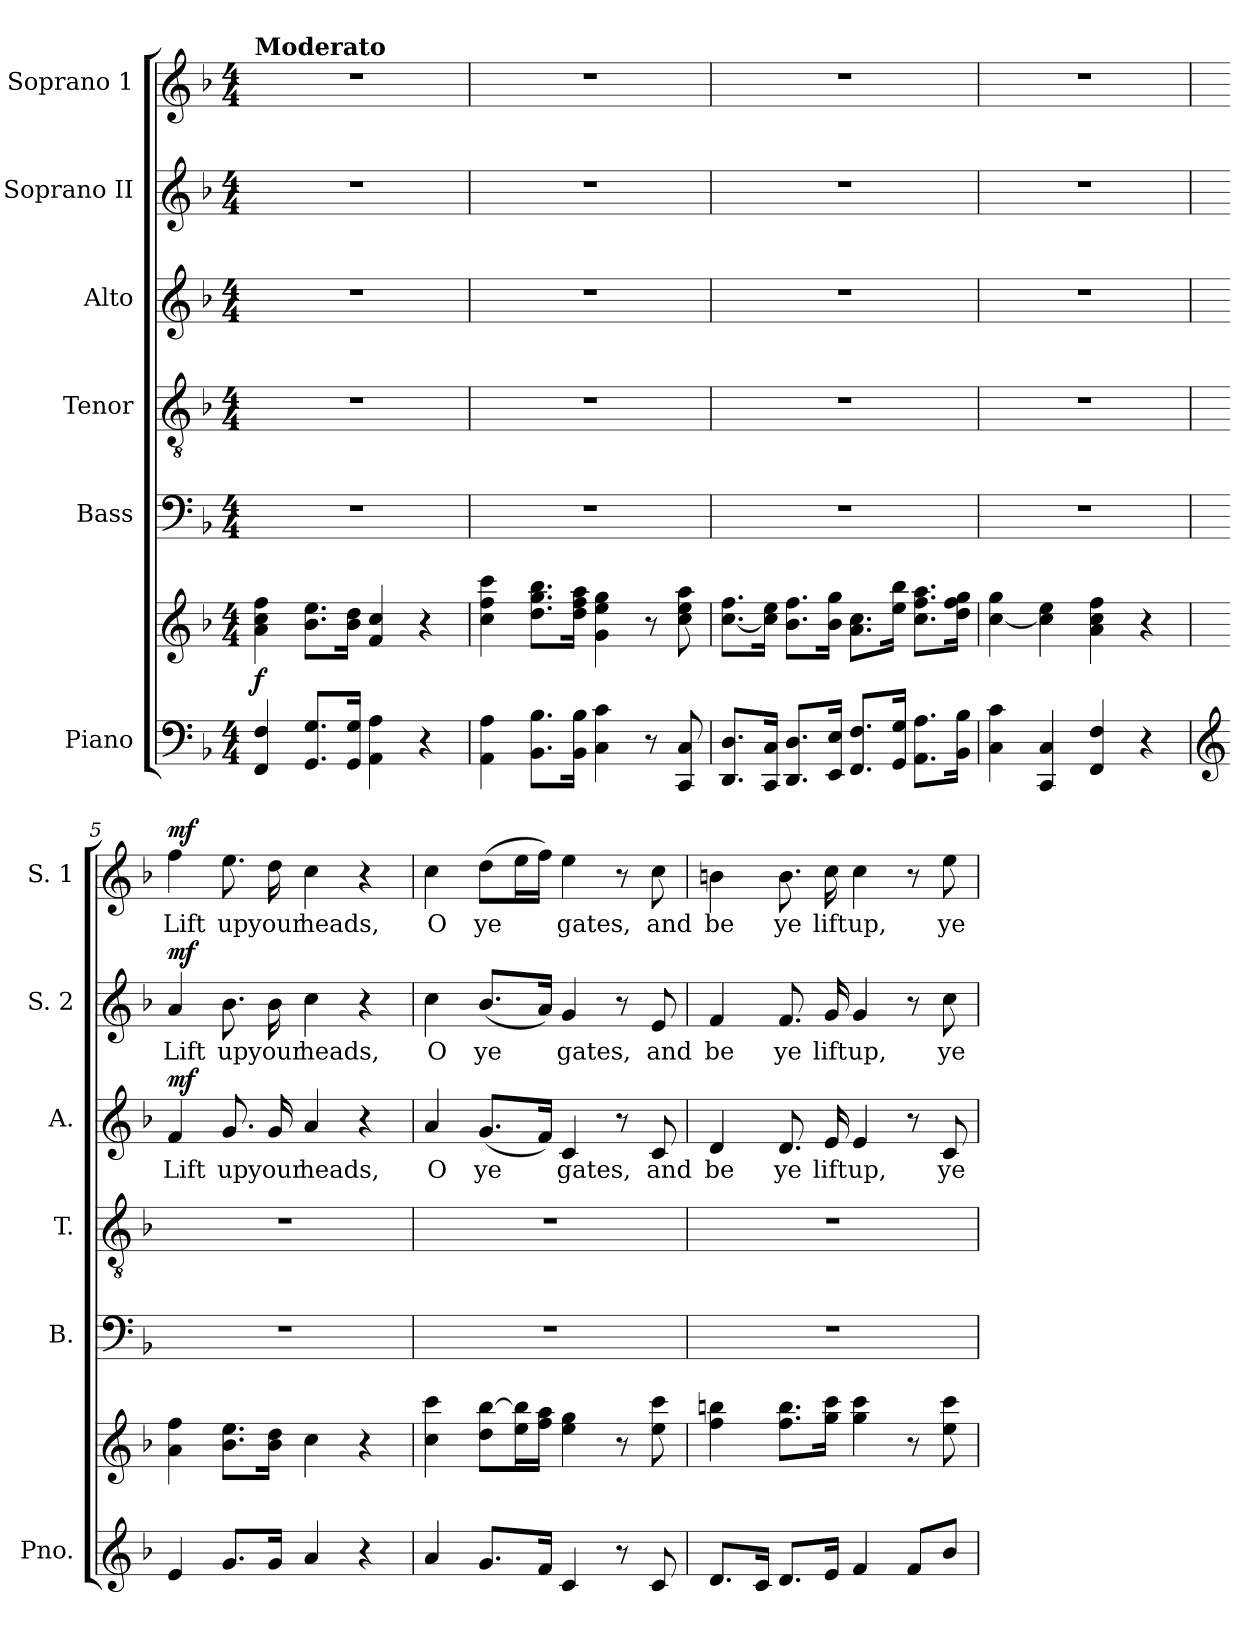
**kern	**kern	**dynam	**kern	**kern	**kern	**text	**dynam	**kern	**text	**dynam	**kern	**text	**dynam
*part6	*part6	*part6	*part5	*part4	*part3	*part3	*part3	*part2	*part2	*part2	*part1	*part1	*part1
*staff7	*staff6	*staff6/7	*staff5	*staff4	*staff3	*staff3	*staff3	*staff2	*staff2	*staff2	*staff1	*staff1	*staff1
*I"Piano	*	*	*I"Bass	*I"Tenor	*I"Alto	*	*	*I"Soprano II	*	*	*I"Soprano 1	*	*
*I'Pno.	*	*	*I'B.	*I'T.	*I'A.	*	*	*I'S. 2	*	*	*I'S. 1	*	*
*clefF4	*clefG2	*	*clefF4	*clefGv2	*clefG2	*	*	*clefG2	*	*	*clefG2	*	*
*k[b-]	*k[b-]	*	*k[b-]	*k[b-]	*k[b-]	*	*	*k[b-]	*	*	*k[b-]	*	*
*M4/4	*M4/4	*	*M4/4	*M4/4	*M4/4	*	*	*M4/4	*	*	*M4/4	*	*
=1	=1	=1	=1	=1	=1	=1	=1	=1	=1	=1	=1	=1	=1
!	!	!	!	!	!	!	!	!	!	!	!LO:TX:a:B:t=Moderato	!	!
!	!	!LO:DY:b	!	!	!	!	!	!	!	!	!	!	!
4FF/ 4F/	4a\ 4cc\ 4ff\	f	1r	1r	1r	.	.	1r	.	.	1r	.	.
8.GG/ 8.G/L	8.b-\ 8.ee\L	.	.	.	.	.	.	.	.	.	.	.	.
16GG/ 16G/Jk	16b-\ 16dd\Jk	.	.	.	.	.	.	.	.	.	.	.	.
4AA\ 4A\	4f/ 4cc/	.	.	.	.	.	.	.	.	.	.	.	.
4r	4r	.	.	.	.	.	.	.	.	.	.	.	.
=2	=2	=2	=2	=2	=2	=2	=2	=2	=2	=2	=2	=2	=2
4AA\ 4A\	4cc\ 4ff\ 4ccc\	.	1r	1r	1r	.	.	1r	.	.	1r	.	.
8.BB-\ 8.B-\L	8.dd\ 8.gg\ 8.bb-\L	.	.	.	.	.	.	.	.	.	.	.	.
16BB-\ 16B-\Jk	16dd\ 16ff\ 16aa\Jk	.	.	.	.	.	.	.	.	.	.	.	.
4C\ 4c\	4g\ 4ee\ 4gg\	.	.	.	.	.	.	.	.	.	.	.	.
8r	8r	.	.	.	.	.	.	.	.	.	.	.	.
8CC/ 8C/	8cc\ 8ee\ 8aa\	.	.	.	.	.	.	.	.	.	.	.	.
=3	=3	=3	=3	=3	=3	=3	=3	=3	=3	=3	=3	=3	=3
8.DD/ 8.D/L	[8.cc\ 8.ff\L	.	1r	1r	1r	.	.	1r	.	.	1r	.	.
16CC/ 16C/Jk	16cc\] 16ee\Jk	.	.	.	.	.	.	.	.	.	.	.	.
8.DD/ 8.D/L	8.b-\ 8.ff\L	.	.	.	.	.	.	.	.	.	.	.	.
16EE/ 16E/Jk	16b-\ 16gg\Jk	.	.	.	.	.	.	.	.	.	.	.	.
8.FF/ 8.F/L	8.a\ 8.cc\L	.	.	.	.	.	.	.	.	.	.	.	.
16GG/ 16G/Jk	16ee\ 16bb-\Jk	.	.	.	.	.	.	.	.	.	.	.	.
8.AA\ 8.A\L	8.cc\ 8.ff\ 8.aa\L	.	.	.	.	.	.	.	.	.	.	.	.
16BB-\ 16B-\Jk	16dd\ 16ff\ 16gg\Jk	.	.	.	.	.	.	.	.	.	.	.	.
=4	=4	=4	=4	=4	=4	=4	=4	=4	=4	=4	=4	=4	=4
4C\ 4c\	[4cc\ 4gg\	.	1r	1r	1r	.	.	1r	.	.	1r	.	.
4CC/ 4C/	4cc\] 4ee\	.	.	.	.	.	.	.	.	.	.	.	.
4FF/ 4F/	4a\ 4cc\ 4ff\	.	.	.	.	.	.	.	.	.	.	.	.
4r	4r	.	.	.	.	.	.	.	.	.	.	.	.
!!LO:PB:g=z
=5	=5	=5	=5	=5	=5	=5	=5	=5	=5	=5	=5	=5	=5
*clefG2	*	*	*	*	*	*	*	*	*	*	*	*	*
!	!	!	!	!	!	!LO:LY:b	!LO:DY:a	!	!LO:LY:b	!LO:DY:a	!	!LO:LY:b	!LO:DY:a
4e/	4a\ 4ff\	.	1r	1r	4f/	Lift	mf	4a/	Lift	mf	4ff\	Lift	mf
!	!	!	!	!	!	!LO:LY:b	!	!	!LO:LY:b	!	!	!LO:LY:b	!
8.g/L	8.b-\ 8.ee\L	.	.	.	8.g/	up	.	8.b-\	up	.	8.ee\	up	.
!	!	!	!	!	!	!LO:LY:b	!	!	!LO:LY:b	!	!	!LO:LY:b	!
16g/Jk	16b-\ 16dd\Jk	.	.	.	16g/	your	.	16b-\	your	.	16dd\	your	.
!	!	!	!	!	!	!LO:LY:b	!	!	!LO:LY:b	!	!	!LO:LY:b	!
4a/	4cc\	.	.	.	4a/	heads,	.	4cc\	heads,	.	4cc\	heads,	.
4r	4r	.	.	.	4r	.	.	4r	.	.	4r	.	.
=6	=6	=6	=6	=6	=6	=6	=6	=6	=6	=6	=6	=6	=6
!	!	!	!	!	!	!LO:LY:b	!	!	!LO:LY:b	!	!	!LO:LY:b	!
4a/	4cc\ 4ccc\	.	1r	1r	4a/	O	.	4cc\	O	.	4cc\	O	.
!	!	!	!	!	!	!LO:LY:b	!	!	!LO:LY:b	!	!	!LO:LY:b	!
8.g/L	8dd\ [8bb-\L	.	.	.	(<8.g/L	ye	.	(<8.b-/L	ye	.	(>8dd\L	ye	.
.	16ee\ 16bb-\]L	.	.	.	.	.	.	.	.	.	16ee\L	.	.
16f/Jk	16ff\ 16aa\JJ	.	.	.	16f/Jk)	.	.	16a/Jk)	.	.	16ff\JJ)	.	.
!	!	!	!	!	!	!LO:LY:b	!	!	!LO:LY:b	!	!	!LO:LY:b	!
4c/	4ee\ 4gg\	.	.	.	4c/	gates,	.	4g/	gates,	.	4ee\	gates,	.
8r	8r	.	.	.	8r	.	.	8r	.	.	8r	.	.
!	!	!	!	!	!	!LO:LY:b	!	!	!LO:LY:b	!	!	!LO:LY:b	!
8c/	8ee\ 8ccc\	.	.	.	8c/	and	.	8e/	and	.	8cc\	and	.
=7	=7	=7	=7	=7	=7	=7	=7	=7	=7	=7	=7	=7	=7
!	!	!	!	!	!	!LO:LY:b	!	!	!LO:LY:b	!	!	!LO:LY:b	!
8.d/L	4ff\ 4bbn\	.	1r	1r	4d/	be	.	4f/	be	.	4bn\	be	.
16c/Jk	.	.	.	.	.	.	.	.	.	.	.	.	.
!	!	!	!	!	!	!LO:LY:b	!	!	!LO:LY:b	!	!	!LO:LY:b	!
8.d/L	8.ff\ 8.bb\L	.	.	.	8.d/	ye	.	8.f/	ye	.	8.b\	ye	.
!	!	!	!	!	!	!LO:LY:b	!	!	!LO:LY:b	!	!	!LO:LY:b	!
16e/Jk	16gg\ 16ccc\Jk	.	.	.	16e/	lift	.	16g/	lift	.	16cc\	lift	.
!	!	!	!	!	!	!LO:LY:b	!	!	!LO:LY:b	!	!	!LO:LY:b	!
4f/	4gg\ 4ccc\	.	.	.	4e/	up,	.	4g/	up,	.	4cc\	up,	.
8f/L	8r	.	.	.	8r	.	.	8r	.	.	8r	.	.
!	!	!	!	!	!	!LO:LY:b	!	!	!LO:LY:b	!	!	!LO:LY:b	!
8b-/J	8ee\ 8ccc\	.	.	.	8c/	ye	.	8cc\	ye	.	8ee\	ye	.
=	=	=	=	=	=	=	=	=	=	=	=	=	=
*-	*-	*-	*-	*-	*-	*-	*-	*-	*-	*-	*-	*-	*-
